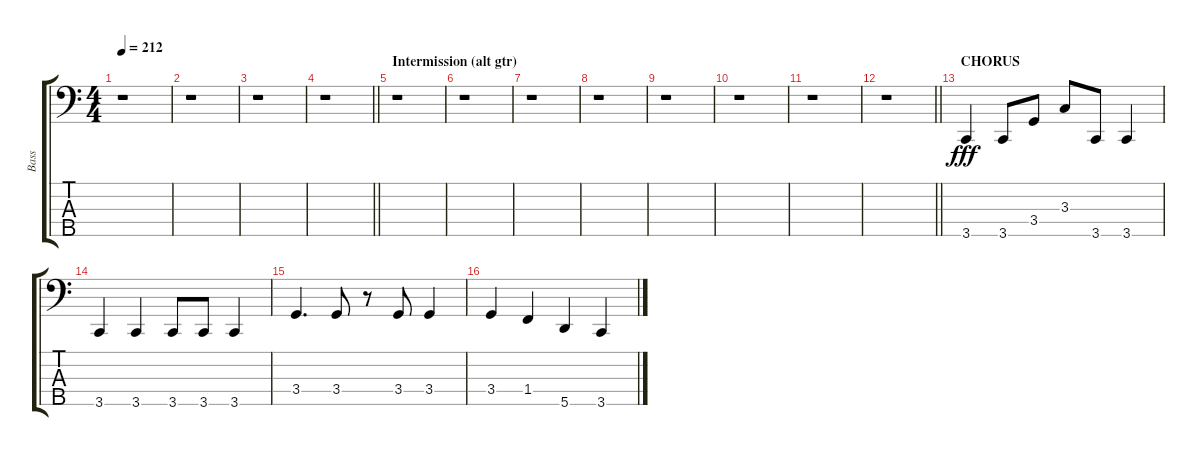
\track ("Bass" "Bass") {instrument electricbasspick}
\staff {score tabs}
\tuning (G2 D2 A1 E1 A0) {hide}
\ts (4 4)
\tempo 212
\clef f4
\ks c
r.1{dy fff} |
r.1 |
r.1 |
\barLineRight lightlight
r.1 |
\section ("" "Intermission (alt gtr)")
r.1 |
r.1 |
r.1 |
r.1 |
r.1 |
r.1 |
r.1 |
\barLineRight lightlight
r.1 |
\section ("" "CHORUS")
3.5.4 3.5.8 3.4.8 3.3.8 3.5.8 3.5.4 |
3.5.4 3.5.4 3.5.8 3.5.8 3.5.4 |
3.4.4{d} 3.4.8 r.8 3.4.8 3.4.4 |
3.4.4 1.4.4 5.5.4 3.5.4
